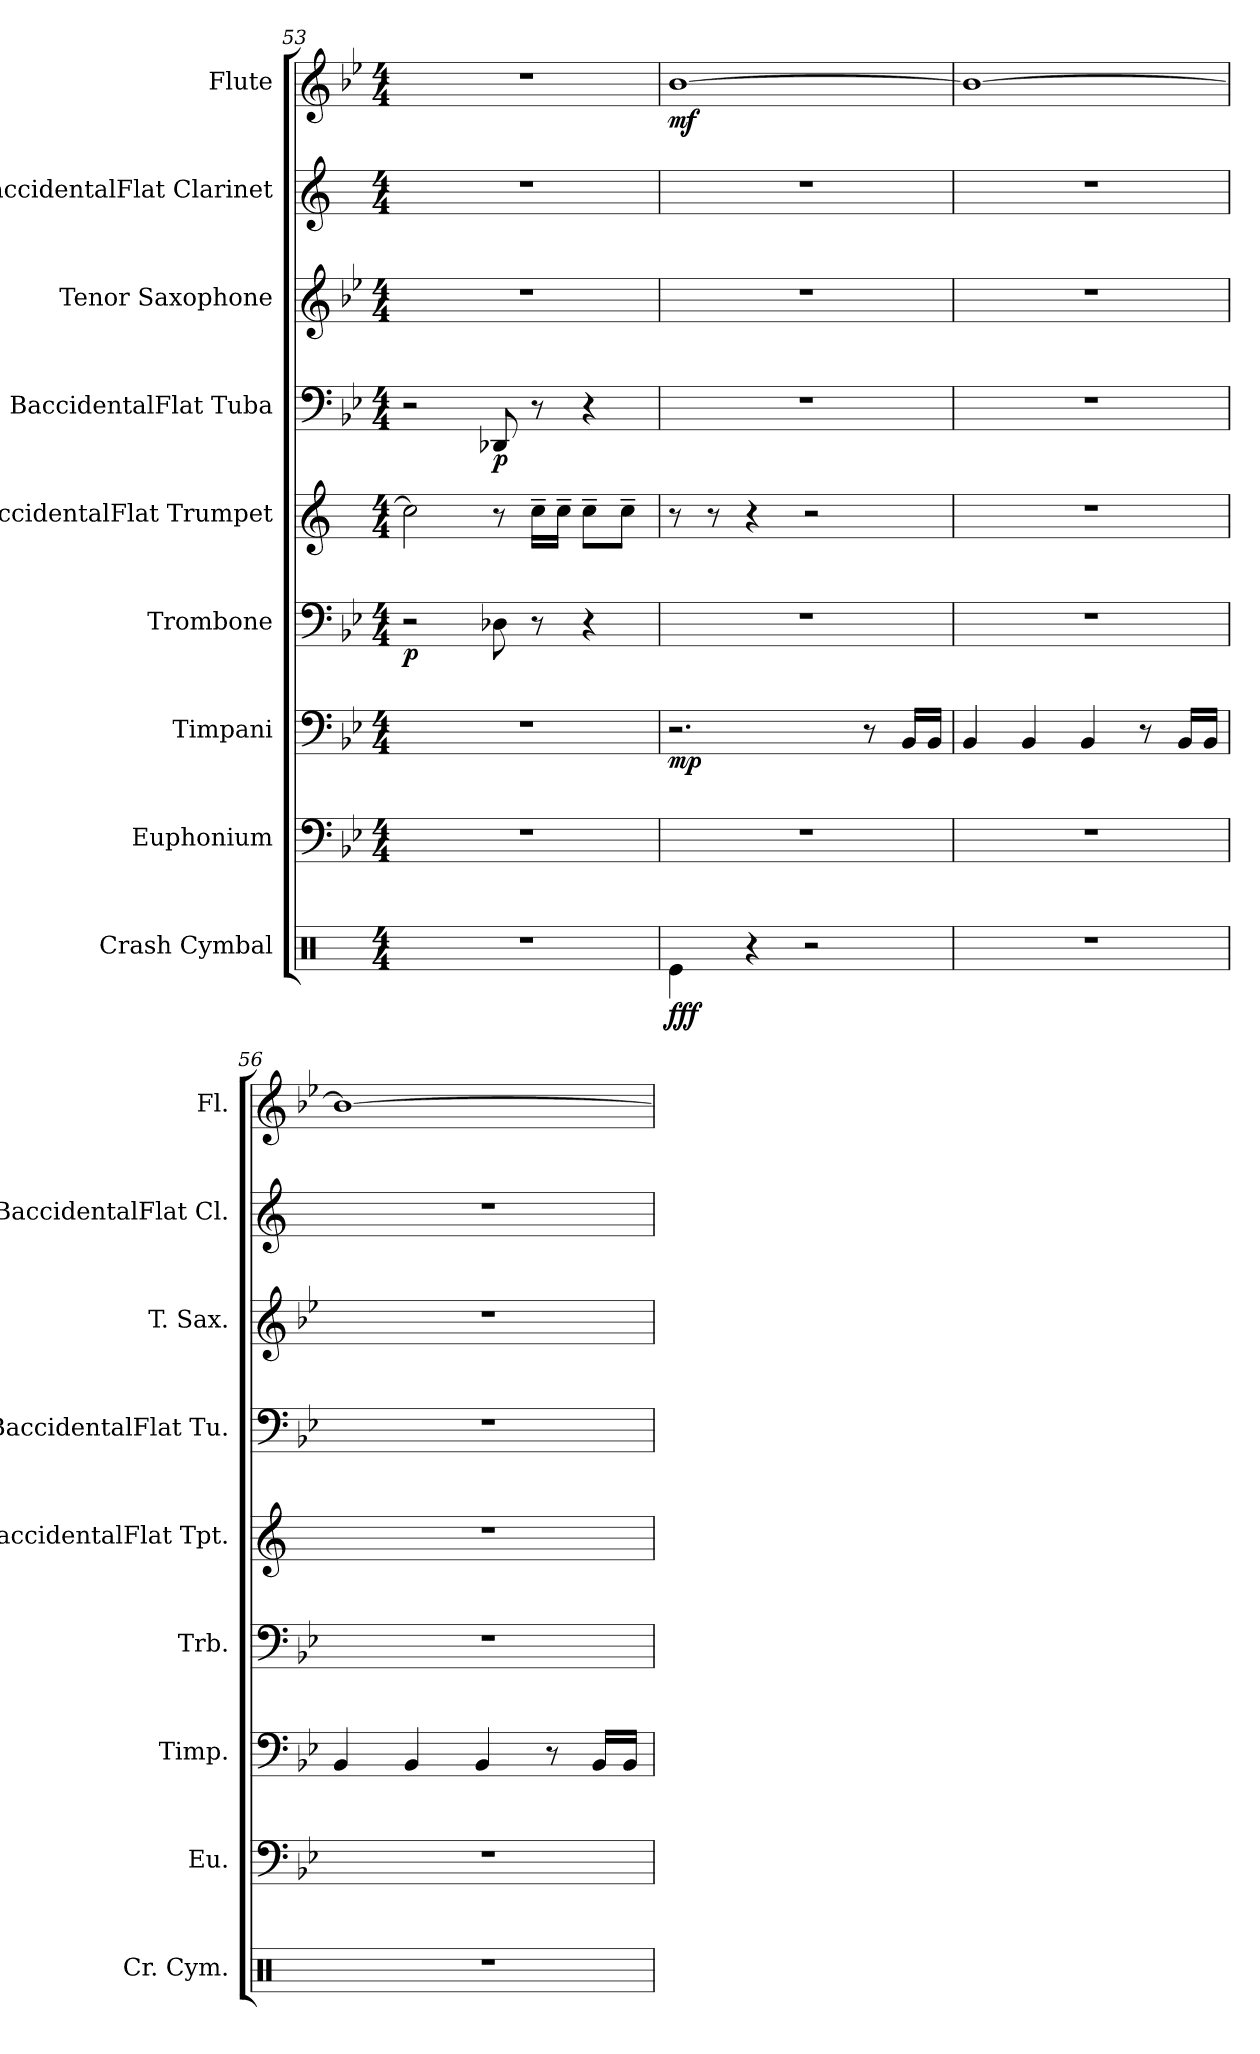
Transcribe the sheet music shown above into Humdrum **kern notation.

**kern	**dynam	**kern	**kern	**dynam	**kern	**dynam	**kern	**kern	**dynam	**kern	**kern	**kern	**dynam
*part9	*part9	*part8	*part7	*part7	*part6	*part6	*part5	*part4	*part4	*part3	*part2	*part1	*part1
*staff9	*staff9	*staff8	*staff7	*staff7	*staff6	*staff6	*staff5	*staff4	*staff4	*staff3	*staff2	*staff1	*staff1
*I"Crash Cymbal	*	*I"Euphonium	*I"Timpani	*	*I"Trombone	*	*I"BaccidentalFlat Trumpet	*I"BaccidentalFlat Tuba	*	*I"Tenor Saxophone	*I"BaccidentalFlat Clarinet	*I"Flute	*
*I'Cr. Cym.	*	*I'Eu.	*I'Timp.	*	*I'Trb.	*	*I'BaccidentalFlat Tpt.	*I'BaccidentalFlat Tu.	*	*I'T. Sax.	*I'BaccidentalFlat Cl.	*I'Fl.	*
*clefX	*	*clefF4	*clefF4	*	*clefF4	*	*clefG2	*clefF4	*	*clefG2	*clefG2	*clefG2	*
*	*	*	*	*	*	*	*ITrd1c2	*	*	*ITrd8c14	*ITrd1c2	*	*
*k[]	*	*k[b-e-]	*k[b-e-]	*	*k[b-e-]	*	*k[b-e-]	*k[b-e-]	*	*k[b-e-]	*k[b-e-]	*k[b-e-]	*
*M4/4	*	*M4/4	*M4/4	*	*M4/4	*	*M4/4	*M4/4	*	*M4/4	*M4/4	*M4/4	*
=53	=53	=53	=53	=53	=53	=53	=53	=53	=53	=53	=53	=53	=53
!	!	!	!	!	!	!LO:DY:b	!	!	!	!	!	!	!
1r	.	1r	1r	.	2r	p	2b-\]	2r	.	1r	1r	1r	.
!	!	!	!	!	!	!	!	!	!LO:DY:b	!	!	!	!
.	.	.	.	.	8D-X\	.	8r	8DD-X/	p	.	.	.	.
.	.	.	.	.	8r	.	16b-~\LL	8r	.	.	.	.	.
.	.	.	.	.	.	.	16b-~\JJ	.	.	.	.	.	.
.	.	.	.	.	4r	.	8b-~\L	4r	.	.	.	.	.
.	.	.	.	.	.	.	8b-~\J	.	.	.	.	.	.
=54	=54	=54	=54	=54	=54	=54	=54	=54	=54	=54	=54	=54	=54
!	!LO:DY:b	!	!	!LO:DY:b	!	!	!	!	!	!	!	!	!LO:DY:b
4Re\	fff	1r	2.r	mp	1r	.	8r	1r	.	1r	1r	[1b-	mf
.	.	.	.	.	.	.	8r	.	.	.	.	.	.
4r	.	.	.	.	.	.	4r	.	.	.	.	.	.
2r	.	.	.	.	.	.	2r	.	.	.	.	.	.
.	.	.	8r	.	.	.	.	.	.	.	.	.	.
.	.	.	16BB-/LL	.	.	.	.	.	.	.	.	.	.
.	.	.	16BB-/JJ	.	.	.	.	.	.	.	.	.	.
=55	=55	=55	=55	=55	=55	=55	=55	=55	=55	=55	=55	=55	=55
1r	.	1r	4BB-/	.	1r	.	1r	1r	.	1r	1r	1b-_	.
.	.	.	4BB-/	.	.	.	.	.	.	.	.	.	.
.	.	.	4BB-/	.	.	.	.	.	.	.	.	.	.
.	.	.	8r	.	.	.	.	.	.	.	.	.	.
.	.	.	16BB-/LL	.	.	.	.	.	.	.	.	.	.
.	.	.	16BB-/JJ	.	.	.	.	.	.	.	.	.	.
=56	=56	=56	=56	=56	=56	=56	=56	=56	=56	=56	=56	=56	=56
1r	.	1r	4BB-/	.	1r	.	1r	1r	.	1r	1r	1b-_	.
.	.	.	4BB-/	.	.	.	.	.	.	.	.	.	.
.	.	.	4BB-/	.	.	.	.	.	.	.	.	.	.
.	.	.	8r	.	.	.	.	.	.	.	.	.	.
.	.	.	16BB-/LL	.	.	.	.	.	.	.	.	.	.
.	.	.	16BB-/JJ	.	.	.	.	.	.	.	.	.	.
=	=	=	=	=	=	=	=	=	=	=	=	=	=
*-	*-	*-	*-	*-	*-	*-	*-	*-	*-	*-	*-	*-	*-
